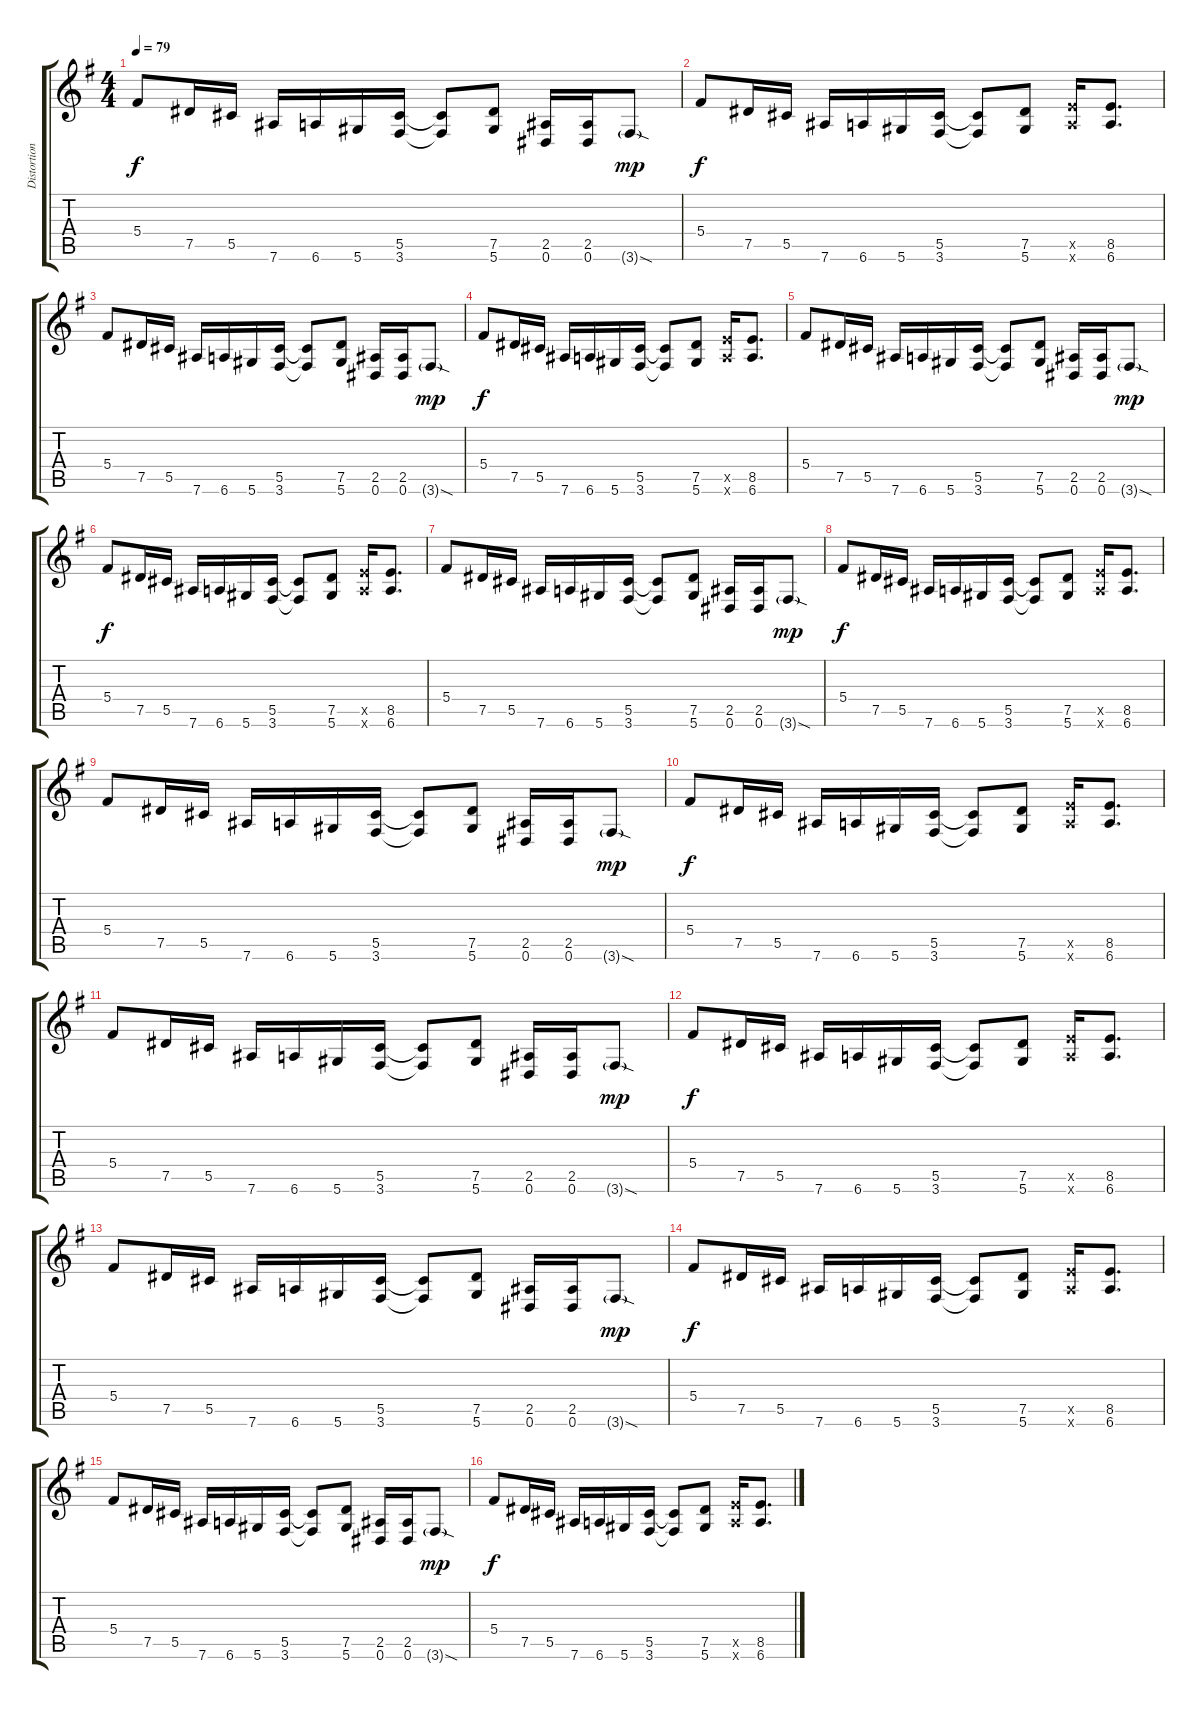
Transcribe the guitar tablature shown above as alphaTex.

\track ("Distortion" "Distortion") {instrument distortionguitar}
\staff {score tabs}
\tuning (Eb4 Bb3 Gb3 Db3 Ab2 Eb2) {hide}
\ts (4 4)
\tempo 79
\clef g2
\ks g
5.4.8{dy f} 7.5.16 5.5.16 7.6.16 6.6.16 5.6.16 (5.5 3.6).16 (5.5{t} 3.6{t}).8 (7.5 5.6).8 (2.5 0.6).16 (2.5 0.6).16 3.6{sod g}.8{dy mp} |
5.4.8{dy f} 7.5.16 5.5.16 7.6.16 6.6.16 5.6.16 (5.5 3.6).16 (5.5{t} 3.6{t}).8 (7.5 5.6).8 (8.5{x} 6.6{x}).16 (8.5 6.6).8{d} |
5.4.8 7.5.16 5.5.16 7.6.16 6.6.16 5.6.16 (5.5 3.6).16 (5.5{t} 3.6{t}).8 (7.5 5.6).8 (2.5 0.6).16 (2.5 0.6).16 3.6{sod g}.8{dy mp} |
5.4.8{dy f} 7.5.16 5.5.16 7.6.16 6.6.16 5.6.16 (5.5 3.6).16 (5.5{t} 3.6{t}).8 (7.5 5.6).8 (8.5{x} 6.6{x}).16 (8.5 6.6).8{d} |
5.4.8 7.5.16 5.5.16 7.6.16 6.6.16 5.6.16 (5.5 3.6).16 (5.5{t} 3.6{t}).8 (7.5 5.6).8 (2.5 0.6).16 (2.5 0.6).16 3.6{sod g}.8{dy mp} |
5.4.8{dy f} 7.5.16 5.5.16 7.6.16 6.6.16 5.6.16 (5.5 3.6).16 (5.5{t} 3.6{t}).8 (7.5 5.6).8 (8.5{x} 6.6{x}).16 (8.5 6.6).8{d} |
5.4.8 7.5.16 5.5.16 7.6.16 6.6.16 5.6.16 (5.5 3.6).16 (5.5{t} 3.6{t}).8 (7.5 5.6).8 (2.5 0.6).16 (2.5 0.6).16 3.6{sod g}.8{dy mp} |
5.4.8{dy f} 7.5.16 5.5.16 7.6.16 6.6.16 5.6.16 (5.5 3.6).16 (5.5{t} 3.6{t}).8 (7.5 5.6).8 (8.5{x} 6.6{x}).16 (8.5 6.6).8{d} |
5.4.8 7.5.16 5.5.16 7.6.16 6.6.16 5.6.16 (5.5 3.6).16 (5.5{t} 3.6{t}).8 (7.5 5.6).8 (2.5 0.6).16 (2.5 0.6).16 3.6{sod g}.8{dy mp} |
5.4.8{dy f} 7.5.16 5.5.16 7.6.16 6.6.16 5.6.16 (5.5 3.6).16 (5.5{t} 3.6{t}).8 (7.5 5.6).8 (8.5{x} 6.6{x}).16 (8.5 6.6).8{d} |
5.4.8 7.5.16 5.5.16 7.6.16 6.6.16 5.6.16 (5.5 3.6).16 (5.5{t} 3.6{t}).8 (7.5 5.6).8 (2.5 0.6).16 (2.5 0.6).16 3.6{sod g}.8{dy mp} |
5.4.8{dy f} 7.5.16 5.5.16 7.6.16 6.6.16 5.6.16 (5.5 3.6).16 (5.5{t} 3.6{t}).8 (7.5 5.6).8 (8.5{x} 6.6{x}).16 (8.5 6.6).8{d} |
5.4.8 7.5.16 5.5.16 7.6.16 6.6.16 5.6.16 (5.5 3.6).16 (5.5{t} 3.6{t}).8 (7.5 5.6).8 (2.5 0.6).16 (2.5 0.6).16 3.6{sod g}.8{dy mp} |
5.4.8{dy f} 7.5.16 5.5.16 7.6.16 6.6.16 5.6.16 (5.5 3.6).16 (5.5{t} 3.6{t}).8 (7.5 5.6).8 (8.5{x} 6.6{x}).16 (8.5 6.6).8{d} |
5.4.8 7.5.16 5.5.16 7.6.16 6.6.16 5.6.16 (5.5 3.6).16 (5.5{t} 3.6{t}).8 (7.5 5.6).8 (2.5 0.6).16 (2.5 0.6).16 3.6{sod g}.8{dy mp} |
5.4.8{dy f} 7.5.16 5.5.16 7.6.16 6.6.16 5.6.16 (5.5 3.6).16 (5.5{t} 3.6{t}).8 (7.5 5.6).8 (8.5{x} 6.6{x}).16 (8.5 6.6).8{d}
